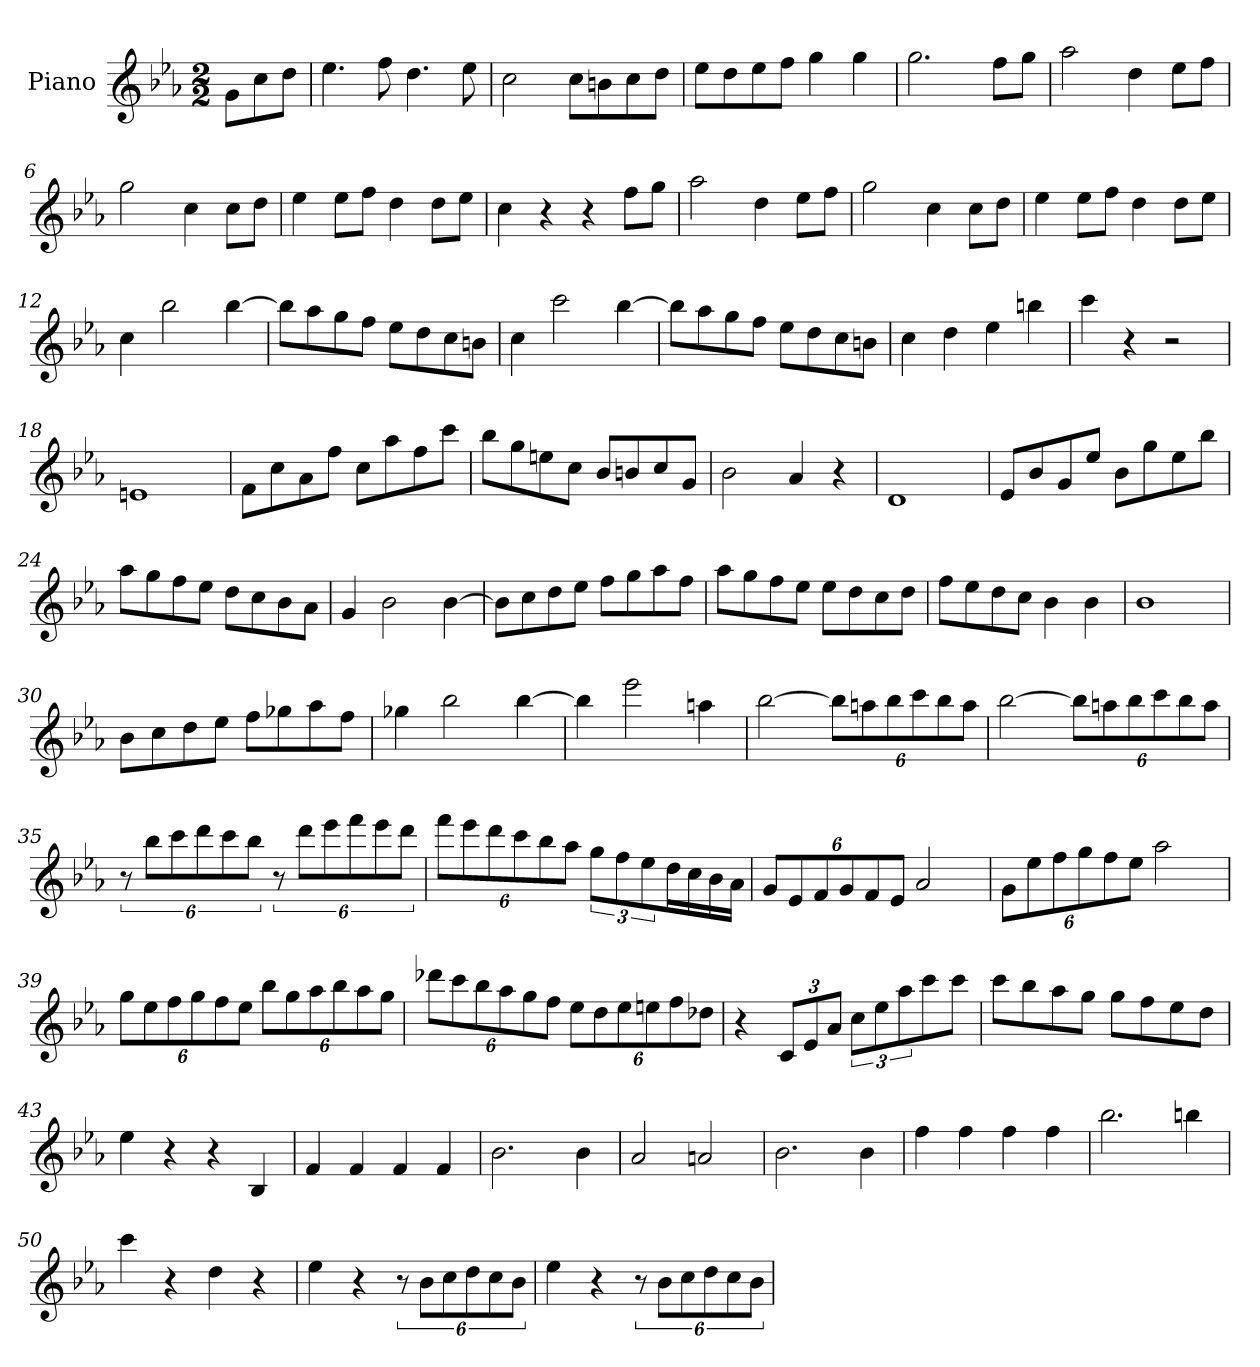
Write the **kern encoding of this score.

**kern
*part1
*staff1
*I"Piano
*I'Pno
*clefG2
*k[b-e-a-]
*c:
*M2/2
*MM208
=
8g\L
8cc\
8dd\J
=1
4.ee-
8ff
4.dd
8ee-
=2
2cc
8cc\L
8bn\
8cc\
8dd\J
=3
8ee-\L
8dd\
8ee-\
8ff\J
4gg
4gg
=4
2.gg
8ff\L
8gg\J
=5
2aa-
4dd
8ee-\L
8ff\J
=6
2gg
4cc
8cc\L
8dd\J
=7
4ee-
8ee-\L
8ff\J
4dd
8dd\L
8ee-\J
=8
4cc
4r
4r
8ff\L
8gg\J
=9
2aa-
4dd
8ee-\L
8ff\J
=10
2gg
4cc
8cc\L
8dd\J
=11
4ee-
8ee-\L
8ff\J
4dd
8dd\L
8ee-\J
=12
4cc
2bb-
[4bb-
=13
8bb-\L]
8aa-\
8gg\
8ff\J
8ee-\L
8dd\
8cc\
8bn\J
=14
4cc
2ccc
[4bb-
=15
8bb-\L]
8aa-\
8gg\
8ff\J
8ee-\L
8dd\
8cc\
8bn\J
=16
4cc
4dd
4ee-
4bbn
=17
4ccc
4r
2r
=18
1en
=19
8f\L
8cc\
8a-\
8ff\J
8cc\L
8aa-\
8ff\
8ccc\J
=20
8bb-\L
8gg\
8een\
8cc\J
8b-/L
8bn/
8cc/
8g/J
=21
2b-
4a-
4r
=22
1d
=23
8e-/L
8b-/
8g/
8ee-/J
8b-\L
8gg\
8ee-\
8bb-\J
=24
8aa-\L
8gg\
8ff\
8ee-\J
8dd\L
8cc\
8b-\
8a-\J
=25
4g
2b-
[4b-
=26
8b-\L]
8cc\
8dd\
8ee-\J
8ff\L
8gg\
8aa-\
8ff\J
=27
8aa-\L
8gg\
8ff\
8ee-\J
8ee-\L
8dd\
8cc\
8dd\J
=28
8ff\L
8ee-\
8dd\
8cc\J
4b-
4b-
=29
1b-
=30
8b-\L
8cc\
8dd\
8ee-\J
8ff\L
8gg-X\
8aa-\
8ff\J
=31
4gg-X
2bb-
[4bb-
=32
4bb-]
2eee-
4aan
=33
[2bb-
12bb-\L]
12aan\
12bb-\
12ccc\
12bb-\
12aa\J
=34
[2bb-
12bb-\L]
12aan\
12bb-\
12ccc\
12bb-\
12aa\J
=35
12r
12bb-\L
12ccc\
12ddd\
12ccc\
12bb-\J
12r
12ddd\L
12eee-\
12fff\
12eee-\
12ddd\J
=36
12fff\L
12eee-\
12ddd\
12ccc\
12bb-\
12aa-\J
12gg\L
12ff\
12ee-\
16dd\L
16cc\
16b-\
16a-\JJ
=37
12g/L
12e-/
12f/
12g/
12f/
12e-/J
2a-
=38
12g\L
12ee-\
12ff\
12gg\
12ff\
12ee-\J
2aa-
=39
12gg\L
12ee-\
12ff\
12gg\
12ff\
12ee-\J
12bb-\L
12gg\
12aa-\
12bb-\
12aa-\
12gg\J
=40
12ddd-X\L
12ccc\
12bb-\
12aa-\
12gg\
12ff\J
12ee-\L
12dd\
12ee-\
12een\
12ff\
12dd-X\J
=41
4r
12c/L
12e-/
12a-/J
12cc\L
12ee-\
12aa-\
8ccc\
8ccc\J
=42
8ccc\L
8bb-\
8aa-\
8gg\J
8gg\L
8ff\
8ee-\
8dd\J
=43
4ee-
4r
4r
4B-
=44
4f
4f
4f
4f
=45
2.b-
4b-
=46
2a-
2an
=47
2.b-
4b-
=48
4ff
4ff
4ff
4ff
=49
2.bb-
4bbn
=50
4ccc
4r
4dd
4r
=51
4ee-
4r
12r
12b-\L
12cc\
12dd\
12cc\
12b-\J
=52
4ee-
4r
12r
12b-\L
12cc\
12dd\
12cc\
12b-\J
=
*-
